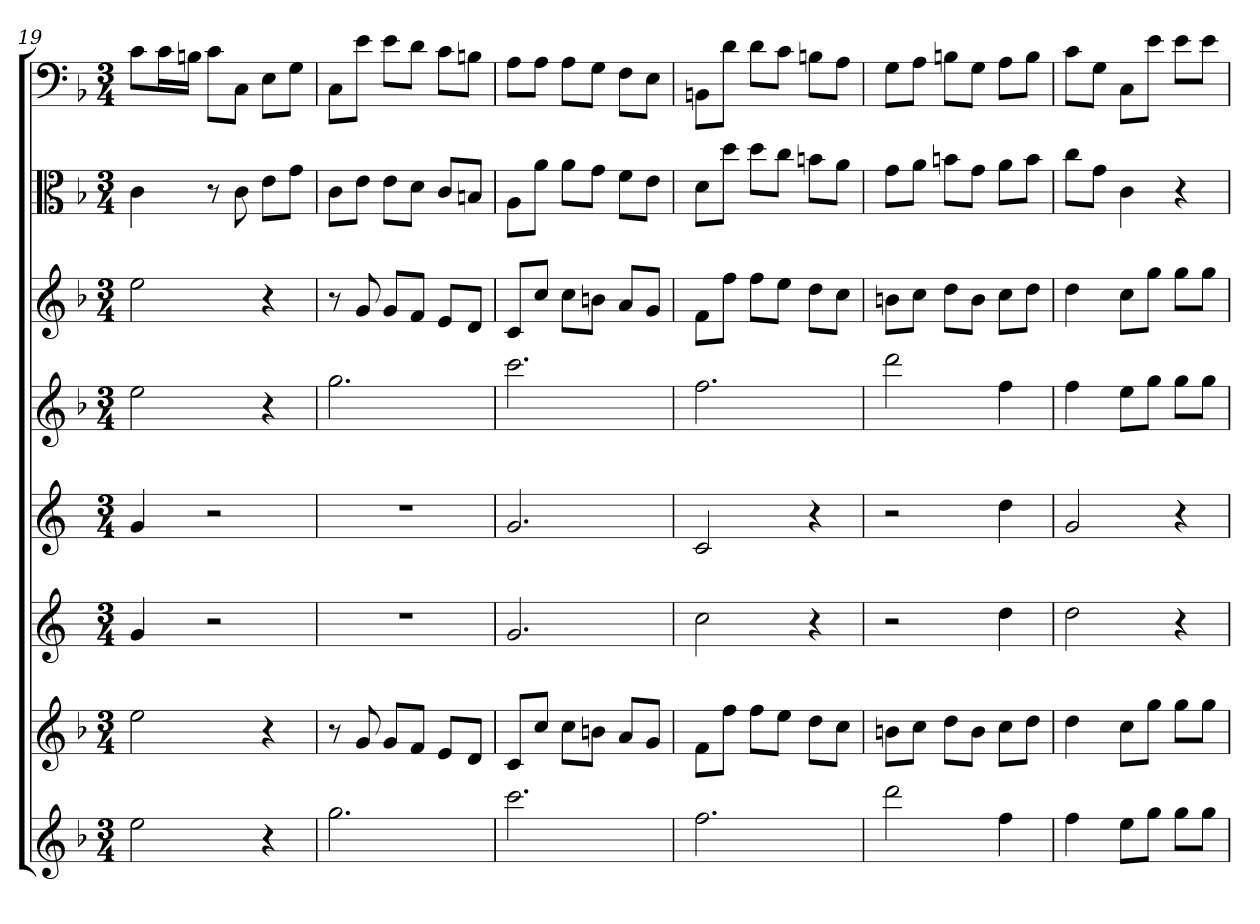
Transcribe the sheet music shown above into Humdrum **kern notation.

**kern	**kern	**kern	**kern	**kern	**kern	**kern	**kern
*part8	*part7	*part6	*part5	*part4	*part3	*part2	*part1
*staff8	*staff7	*staff6	*staff5	*staff4	*staff3	*staff2	*staff1
*	*	*	*	*	*	*clefC3	*clefF4
*k[b-]	*k[b-]	*k[]	*k[]	*k[b-]	*k[b-]	*k[b-]	*k[b-]
*F:	*F:	*	*	*F:	*F:	*F:	*F:
*M3/4	*M3/4	*M3/4	*M3/4	*M3/4	*M3/4	*M3/4	*M3/4
=19	=19	=19	=19	=19	=19	=19	=19
2ee	2ee	4g	4g	2ee	2ee	4c	8c\L
.	.	.	.	.	.	.	16c\L
.	.	.	.	.	.	.	16Bn\JJ
.	.	2r	2r	.	.	8r	8c\L
.	.	.	.	.	.	8c	8C\J
4r	4r	.	.	4r	4r	8e\L	8E\L
.	.	.	.	.	.	8g\J	8G\J
=20	=20	=20	=20	=20	=20	=20	=20
2.gg	8r	2.r	2.r	2.gg	8r	8c\L	8C\L
.	8g	.	.	.	8g	8e\J	8e\J
.	8gL	.	.	.	8gL	8e\L	8e\L
.	8fJ	.	.	.	8fJ	8d\J	8d\J
.	8eL	.	.	.	8eL	8c/L	8c\L
.	8dJ	.	.	.	8dJ	8Bn/J	8Bn\J
=21	=21	=21	=21	=21	=21	=21	=21
2.ccc	8cL	2.g	2.g	2.ccc	8cL	8A\L	8A\L
.	8ccJ	.	.	.	8ccJ	8a\J	8A\J
.	8ccL	.	.	.	8ccL	8a\L	8A\L
.	8bnJ	.	.	.	8bnJ	8g\J	8G\J
.	8aL	.	.	.	8aL	8f\L	8F\L
.	8gJ	.	.	.	8gJ	8e\J	8E\J
=22	=22	=22	=22	=22	=22	=22	=22
2.ff	8fL	2cc	2c	2.ff	8fL	8d\L	8BBn\L
.	8ffJ	.	.	.	8ffJ	8dd\J	8d\J
.	8ffL	.	.	.	8ffL	8dd\L	8d\L
.	8eeJ	.	.	.	8eeJ	8cc\J	8c\J
.	8ddL	4r	4r	.	8ddL	8bn\L	8Bn\L
.	8ccJ	.	.	.	8ccJ	8a\J	8A\J
=23	=23	=23	=23	=23	=23	=23	=23
2ddd	8bnL	2r	2r	2ddd	8bnL	8g\L	8G\L
.	8ccJ	.	.	.	8ccJ	8a\J	8A\J
.	8ddL	.	.	.	8ddL	8bn\L	8Bn\L
.	8bJ	.	.	.	8bJ	8g\J	8G\J
4ff	8ccL	4dd	4dd	4ff	8ccL	8a\L	8A\L
.	8ddJ	.	.	.	8ddJ	8b\J	8B\J
=24	=24	=24	=24	=24	=24	=24	=24
4ff	4dd	2dd	2g	4ff	4dd	8cc\L	8c\L
.	.	.	.	.	.	8g\J	8G\J
8eeL	8ccL	.	.	8eeL	8ccL	4c	8C\L
8ggJ	8ggJ	.	.	8ggJ	8ggJ	.	8e\J
8ggL	8ggL	4r	4r	8ggL	8ggL	4r	8e\L
8ggJ	8ggJ	.	.	8ggJ	8ggJ	.	8e\J
=	=	=	=	=	=	=	=
*-	*-	*-	*-	*-	*-	*-	*-
